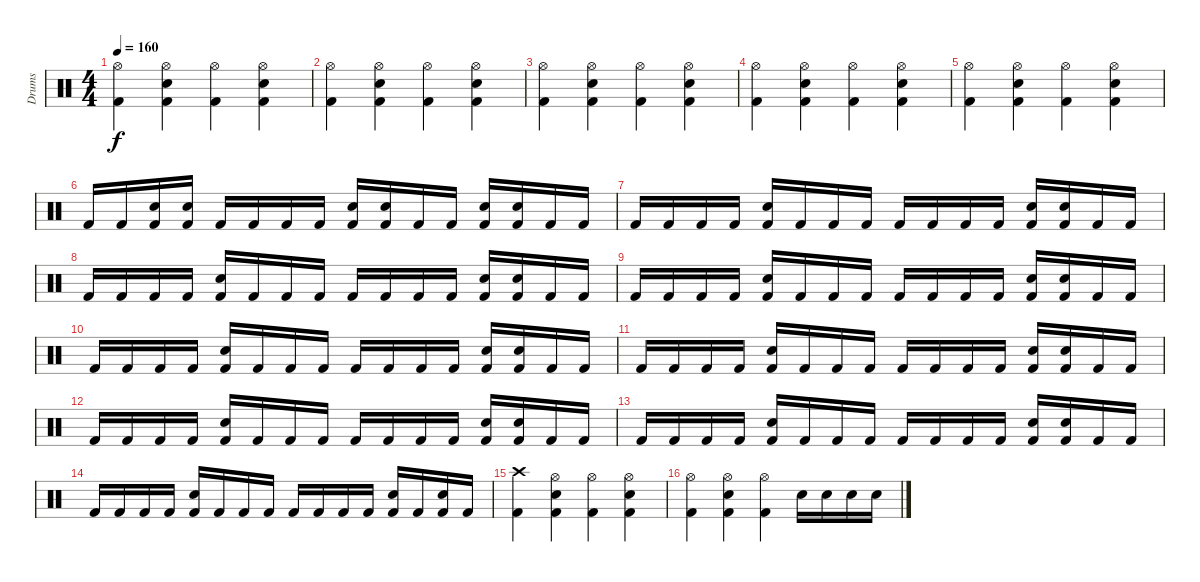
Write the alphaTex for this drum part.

\track ("Drums" "Drums") {instrument percussion}
\staff {score}
\articulation defaults
\ts (4 4)
\tempo 160
\clef neutral
\ks c
("Hi-Hat (open)" "Kick (hit) 2").4{dy f} ("Hi-Hat (open)" "Snare (hit) 2" "Kick (hit) 2").4 ("Hi-Hat (open)" "Kick (hit) 2").4 ("Hi-Hat (open)" "Snare (hit) 2" "Kick (hit) 2").4 |
("Hi-Hat (open)" "Kick (hit) 2").4 ("Hi-Hat (open)" "Snare (hit) 2" "Kick (hit) 2").4 ("Hi-Hat (open)" "Kick (hit) 2").4 ("Hi-Hat (open)" "Snare (hit) 2" "Kick (hit) 2").4 |
("Hi-Hat (open)" "Kick (hit) 2").4 ("Hi-Hat (open)" "Snare (hit) 2" "Kick (hit) 2").4 ("Hi-Hat (open)" "Kick (hit) 2").4 ("Hi-Hat (open)" "Snare (hit) 2" "Kick (hit) 2").4 |
("Hi-Hat (open)" "Kick (hit) 2").4 ("Hi-Hat (open)" "Snare (hit) 2" "Kick (hit) 2").4 ("Hi-Hat (open)" "Kick (hit) 2").4 ("Hi-Hat (open)" "Snare (hit) 2" "Kick (hit) 2").4 |
("Hi-Hat (open)" "Kick (hit) 2").4 ("Hi-Hat (open)" "Snare (hit) 2" "Kick (hit) 2").4 ("Hi-Hat (open)" "Kick (hit) 2").4 ("Hi-Hat (open)" "Snare (hit) 2" "Kick (hit) 2").4 |
"Kick (hit) 2".16 "Kick (hit) 2".16 ("Snare (hit) 2" "Kick (hit) 2").16 ("Snare (hit) 2" "Kick (hit) 2").16 "Kick (hit) 2".16 "Kick (hit) 2".16 "Kick (hit) 2".16 "Kick (hit) 2".16 ("Snare (hit) 2" "Kick (hit) 2").16 ("Snare (hit) 2" "Kick (hit) 2").16 "Kick (hit) 2".16 "Kick (hit) 2".16 ("Snare (hit) 2" "Kick (hit) 2").16 ("Snare (hit) 2" "Kick (hit) 2").16 "Kick (hit) 2".16 "Kick (hit) 2".16 |
"Kick (hit) 2".16 "Kick (hit) 2".16 "Kick (hit) 2".16 "Kick (hit) 2".16 ("Snare (hit) 2" "Kick (hit) 2").16 "Kick (hit) 2".16 "Kick (hit) 2".16 "Kick (hit) 2".16 "Kick (hit) 2".16 "Kick (hit) 2".16 "Kick (hit) 2".16 "Kick (hit) 2".16 ("Snare (hit) 2" "Kick (hit) 2").16 ("Snare (hit) 2" "Kick (hit) 2").16 "Kick (hit) 2".16 "Kick (hit) 2".16 |
"Kick (hit) 2".16 "Kick (hit) 2".16 "Kick (hit) 2".16 "Kick (hit) 2".16 ("Snare (hit) 2" "Kick (hit) 2").16 "Kick (hit) 2".16 "Kick (hit) 2".16 "Kick (hit) 2".16 "Kick (hit) 2".16 "Kick (hit) 2".16 "Kick (hit) 2".16 "Kick (hit) 2".16 ("Snare (hit) 2" "Kick (hit) 2").16 ("Snare (hit) 2" "Kick (hit) 2").16 "Kick (hit) 2".16 "Kick (hit) 2".16 |
"Kick (hit) 2".16 "Kick (hit) 2".16 "Kick (hit) 2".16 "Kick (hit) 2".16 ("Snare (hit) 2" "Kick (hit) 2").16 "Kick (hit) 2".16 "Kick (hit) 2".16 "Kick (hit) 2".16 "Kick (hit) 2".16 "Kick (hit) 2".16 "Kick (hit) 2".16 "Kick (hit) 2".16 ("Snare (hit) 2" "Kick (hit) 2").16 ("Snare (hit) 2" "Kick (hit) 2").16 "Kick (hit) 2".16 "Kick (hit) 2".16 |
"Kick (hit) 2".16 "Kick (hit) 2".16 "Kick (hit) 2".16 "Kick (hit) 2".16 ("Snare (hit) 2" "Kick (hit) 2").16 "Kick (hit) 2".16 "Kick (hit) 2".16 "Kick (hit) 2".16 "Kick (hit) 2".16 "Kick (hit) 2".16 "Kick (hit) 2".16 "Kick (hit) 2".16 ("Snare (hit) 2" "Kick (hit) 2").16 ("Snare (hit) 2" "Kick (hit) 2").16 "Kick (hit) 2".16 "Kick (hit) 2".16 |
"Kick (hit) 2".16 "Kick (hit) 2".16 "Kick (hit) 2".16 "Kick (hit) 2".16 ("Snare (hit) 2" "Kick (hit) 2").16 "Kick (hit) 2".16 "Kick (hit) 2".16 "Kick (hit) 2".16 "Kick (hit) 2".16 "Kick (hit) 2".16 "Kick (hit) 2".16 "Kick (hit) 2".16 ("Snare (hit) 2" "Kick (hit) 2").16 ("Snare (hit) 2" "Kick (hit) 2").16 "Kick (hit) 2".16 "Kick (hit) 2".16 |
"Kick (hit) 2".16 "Kick (hit) 2".16 "Kick (hit) 2".16 "Kick (hit) 2".16 ("Snare (hit) 2" "Kick (hit) 2").16 "Kick (hit) 2".16 "Kick (hit) 2".16 "Kick (hit) 2".16 "Kick (hit) 2".16 "Kick (hit) 2".16 "Kick (hit) 2".16 "Kick (hit) 2".16 ("Snare (hit) 2" "Kick (hit) 2").16 ("Snare (hit) 2" "Kick (hit) 2").16 "Kick (hit) 2".16 "Kick (hit) 2".16 |
"Kick (hit) 2".16 "Kick (hit) 2".16 "Kick (hit) 2".16 "Kick (hit) 2".16 ("Snare (hit) 2" "Kick (hit) 2").16 "Kick (hit) 2".16 "Kick (hit) 2".16 "Kick (hit) 2".16 "Kick (hit) 2".16 "Kick (hit) 2".16 "Kick (hit) 2".16 "Kick (hit) 2".16 ("Snare (hit) 2" "Kick (hit) 2").16 ("Snare (hit) 2" "Kick (hit) 2").16 "Kick (hit) 2".16 "Kick (hit) 2".16 |
"Kick (hit) 2".16 "Kick (hit) 2".16 "Kick (hit) 2".16 "Kick (hit) 2".16 ("Snare (hit) 2" "Kick (hit) 2").16 "Kick (hit) 2".16 "Kick (hit) 2".16 "Kick (hit) 2".16 "Kick (hit) 2".16 "Kick (hit) 2".16 "Kick (hit) 2".16 "Kick (hit) 2".16 ("Snare (hit) 2" "Kick (hit) 2").16 "Kick (hit) 2".16 ("Snare (hit) 2" "Kick (hit) 2").16 "Kick (hit) 2".16 |
("Crash high (hit)" "Kick (hit) 2").4 ("Hi-Hat (open)" "Snare (hit) 2" "Kick (hit) 2").4 ("Hi-Hat (open)" "Kick (hit) 2").4 ("Hi-Hat (open)" "Snare (hit) 2" "Kick (hit) 2").4 |
("Hi-Hat (open)" "Kick (hit) 2").4 ("Hi-Hat (open)" "Snare (hit) 2" "Kick (hit) 2").4 ("Hi-Hat (open)" "Kick (hit) 2").4 "Snare (hit) 2".16 "Snare (hit) 2".16 "Snare (hit) 2".16 "Snare (hit) 2".16
